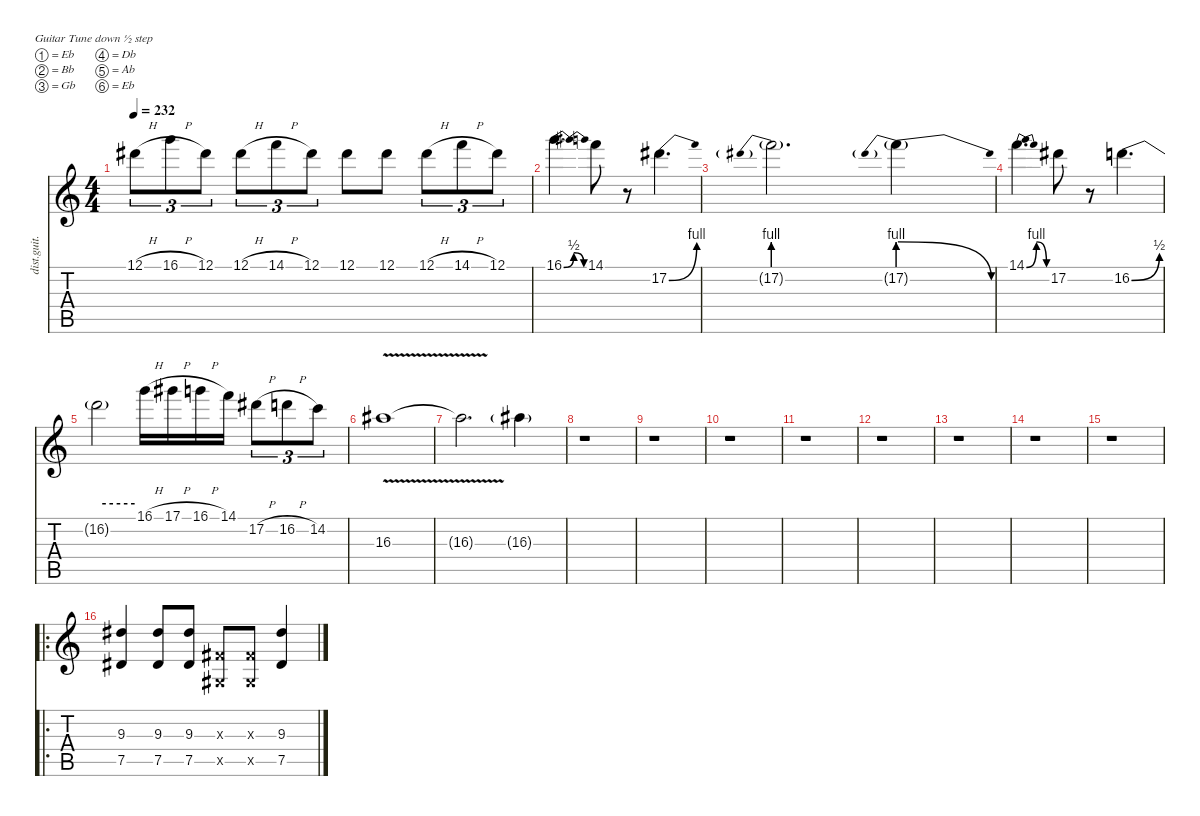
\defaultSystemsLayout 4
\hideDynamics
\bracketExtendMode nobrackets
\otherSystemsTrackNameOrientation horizontal
\track ("Gtr. 3" "dist.guit.") {instrument distortionguitar}
\staff {score tabs}
\tuning (Eb4 Bb3 Gb3 Db3 Ab2 Eb2)
\ts (4 4)
\tempo 232
\clef g2
\ks c
12.1{h acc #}.8{tu (3 2) dy f beam Down} 16.1{h}.8{tu (3 2) beam Down} 12.1{acc #}.8{tu (3 2) beam Down} 12.1{h acc #}.8{tu (3 2) beam Down} 14.1{h}.8{tu (3 2) beam Down} 12.1{acc #}.8{tu (3 2) beam Down} 12.1{acc #}.8{beam Down} 12.1{acc #}.8{beam Down} 12.1{h acc #}.8{tu (3 2) beam Down} 14.1{h}.8{tu (3 2) beam Down} 12.1{acc #}.8{tu (3 2) beam Down} |
16.1{be (bendrelease 0 0 15 2 30 2 45 0)}.4{d beam Down} 14.1.8{beam Down} r.8{beam Down} 17.2{be (bend 0 0 30 4) acc #}.4{d beam Down} |
17.2{be (prebend 0 4 60 4) g}.2{d beam Down} 17.2{be (prebendrelease 0 4 39.999998399999996 0) g}.4{beam Down} |
14.1{be (bendrelease 0 0 15 4 30 4 45 0)}.4{d beam Down} 17.2{acc #}.8{beam Down} r.8{beam Down} 16.2{be (bend 0 0 60 2)}.4{d beam Down} |
16.2{be (hold 0 2 60 2) t}.2{beam Down} 16.1{h}.16{beam Down} 17.1{h acc #}.16{beam Down} 16.1{h}.16{beam Down} 14.1.16{beam Down} 17.2{h acc #}.8{tu (3 2) beam Down} 16.2{h}.8{tu (3 2) beam Down} 14.2.8{tu (3 2) beam Down} |
16.3{v acc #}.1{beam Down} |
16.3{v t acc #}.2{d beam Down} 16.3{g acc #}.4{beam Down} |
r.1{beam Down} |
r.1{beam Down} |
r.1{beam Down} |
r.1{beam Down} |
r.1{beam Down} |
r.1{beam Down} |
r.1{beam Down} |
r.1{beam Down} |
\ro
(9.3{acc #} 7.5{acc #}).4{beam Up} (9.3{acc #} 7.5{acc #}).8{beam Up} (9.3{acc #} 7.5{acc #}).8{beam Up} (0.3{x acc #} 0.5{x acc #}).8{beam Up} (0.3{x acc #} 0.5{x acc #}).8{beam Up} (9.3{acc #} 7.5{acc #}).4{beam Up}
